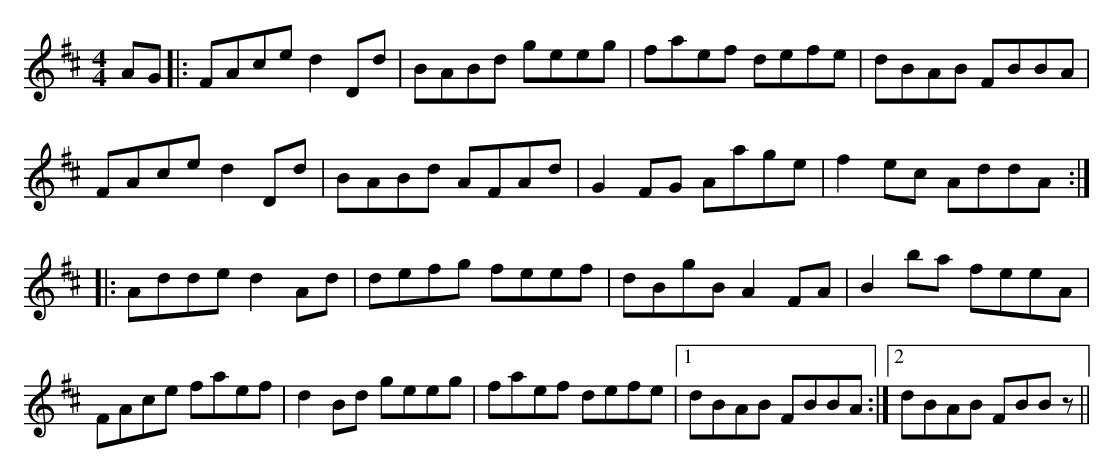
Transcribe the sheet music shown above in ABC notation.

X:1
M:4/4
K:D
AG|:FAce d2 Dd|BABd geeg|faef defe|dBAB FBBA|
FAce d2 Dd|BABd AFAd|G2 FG Aage|f2 ec AddA:|
|:Adde d2 Ad|defg feef|dBgB A2 FA|B2 ba feeA|
FAce faef|d2 Bd geeg|faef defe|1 dBAB FBBA:|2 dBAB FBB z||
